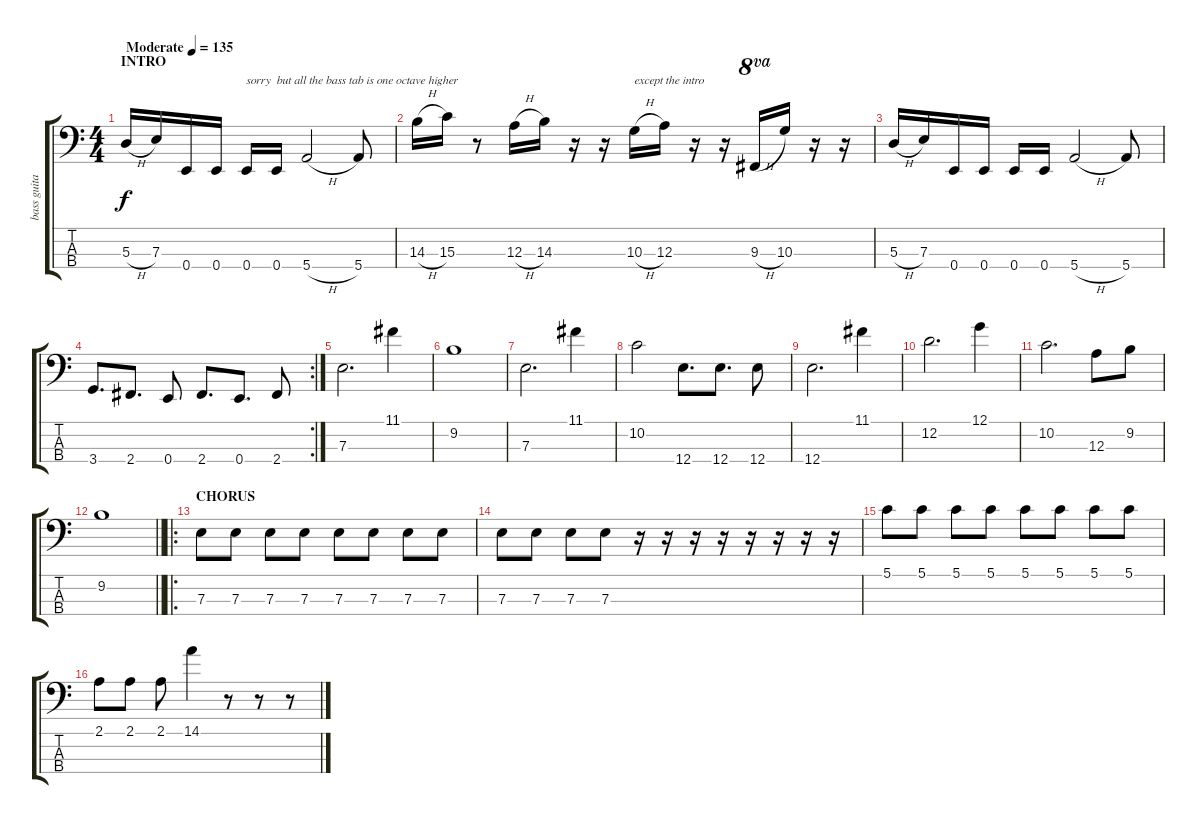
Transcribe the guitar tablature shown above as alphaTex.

\track ("bass guitar" "bass guita") {instrument electricbassfinger}
\staff {score tabs}
\tuning (G2 D2 A1 E1) {hide}
\ts (4 4)
\section ("" "INTRO")
\tempo (135 "Moderate")
\clef f4
\ks c
5.3{h}.16{dy f instrument electricbassfinger} 7.3.16 0.4.16 0.4.16 0.4.16{txt "sorry  but all the bass tab is one octave higher"} 0.4.16 5.4{h}.2 5.4.8 |
14.3{h}.16 15.3.16 r.8 12.3{h}.16 14.3.16 r.16 r.16 10.3{h}.16{txt "except the intro"} 12.3.16 r.16 r.16 9.3{h}.16{ot 8va} 10.3.16 r.16 r.16 |
5.3{h}.16 7.3.16 0.4.16 0.4.16 0.4.16 0.4.16 5.4{h}.2 5.4.8 |
\rc 2
3.4.8{d} 2.4.8{d} 0.4.8 2.4.8{d} 0.4.8{d} 2.4.8 |
7.3.2{d} 11.1.4 |
9.2.1 |
7.3.2{d} 11.1.4 |
10.2.2 12.4.8{d} 12.4.8{d} 12.4.8 |
12.4.2{d} 11.1.4 |
12.2.2{d} 12.1.4 |
10.2.2{d} 12.3.8 9.2.8 |
\barLineRight lightlight
9.2.1 |
\ro
\section ("" "CHORUS")
7.3.8 7.3.8 7.3.8 7.3.8 7.3.8 7.3.8 7.3.8 7.3.8 |
7.3.8 7.3.8 7.3.8 7.3.8 r.16 r.16 r.16 r.16 r.16 r.16 r.16 r.16 |
5.1.8 5.1.8 5.1.8 5.1.8 5.1.8 5.1.8 5.1.8 5.1.8 |
2.1.8 2.1.8 2.1.8 14.1.4 r.8 r.8 r.8
